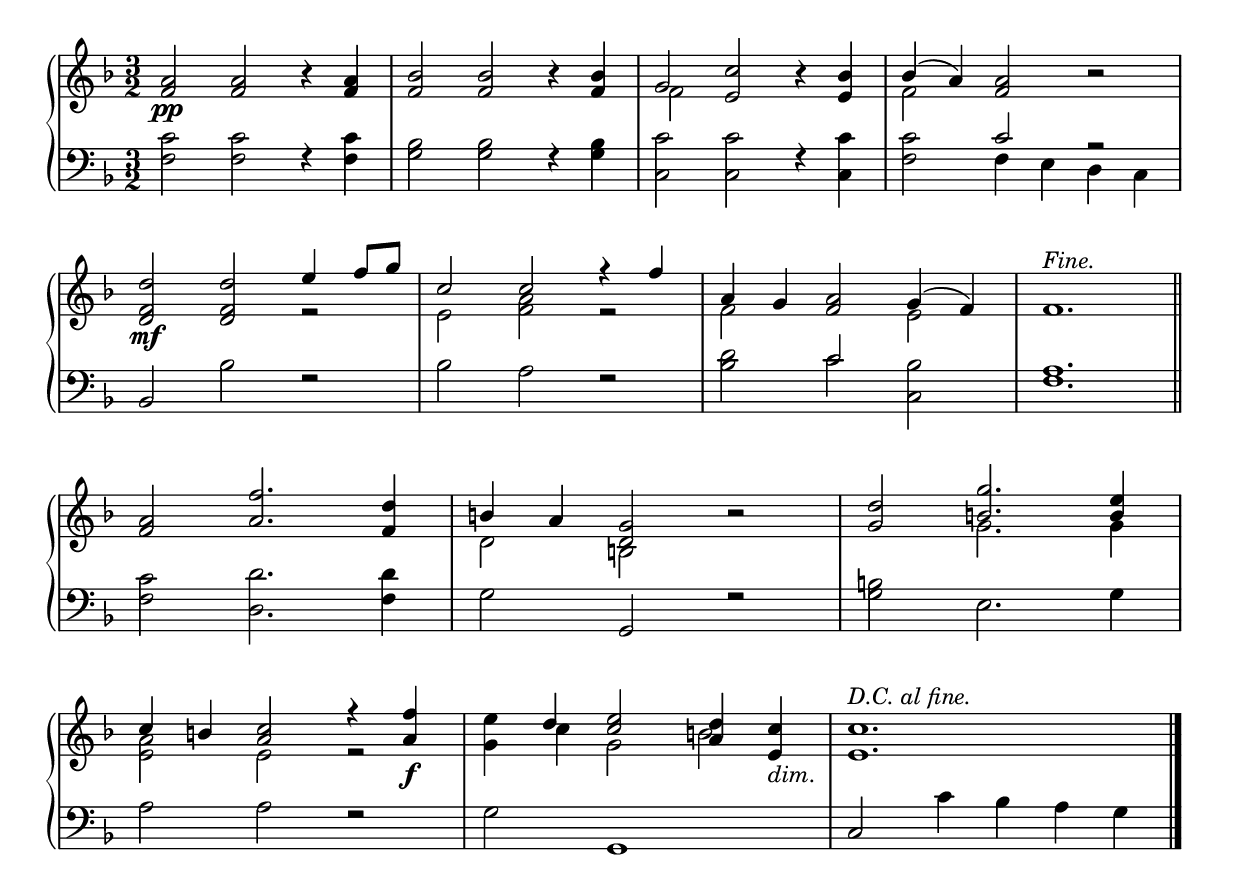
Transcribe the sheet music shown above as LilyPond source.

\version "2.6.3"
\include "english.ly"

global = {
  \key f \major
  \time 3/2
}

i = \context Staff \relative c' {
  \context Voice = "i"
  \voiceOne
  %191 voice 1 treble
  <f a>2\pp <f a>2 b4\rest <f a>4 | <f bf>2 <f bf>2 b4\rest <f bf>4 | g2 <e c'>2 b'4\rest <e, bf'>4 | bf'4( a4) <f a>2 b2\rest \break
  <d, f d'>2\mf <d f d'>2 e'4 f8 g8 | c,2 c2 r4 f4 | a,4 g4 <f a>2 g4( f4) | f1.^\markup { \italic {Fine.}} \bar "||" \break
  %192 voice 1 treble
  <f a>2 <a f'>2. <f d'>4 | b4 a4 <d, g>2 b'2\rest | <g d'>2 <b g'>2. <b e>4 \break
   c4 b4 <a c>2 r4 <a f'>4\f | s4 d4 <c e>2 <a d>4 <e c'>4_\markup { \italic {dim.}} | <e c'>1.^\markup { \italic {D.C. al fine.} } \bar "|."
}

ii = \context Staff \relative c' {
  \context Voice = "ii"
  \voiceTwo
  % 191 voice 2 treble
    s2 s2 s4 s4 | s2 s2 s4 s4 | f2 s2 s4 s4 | f2 s2 s2 |
    s2 s2 r2 | e2 <f a>2 r2 | f2 s2 e2 | s1. |
  %192 voice 2 treble
    s2 s2. s4 | d2 b2 s2 | s2 g'2. g4 |
    <e a>2 e2 r2 | <g e'>4 c4 g2 b2 | s1.
}

iii = \context Staff \relative c {
  \context Voice = "iii"
  \voiceOne
  \autoBeamOff
  %191 voice 1 bass
  s2 s2 s4 s4 | s2 s2 s4 s4 | s2 s2 s4 s4 | s2 c'2 r2 |
  bf,2 s2 s2 | s2 s2 s2 | s2 c'2 s2 | a1. |
  %192 voice 1 bass
  s2 s2. s4 | s2 g,2 s2 | s2 s2. s4 | s2 s2 s2 | s2 s2 s2 | c2 s4 s4 s4 s4
}

iv = \context Staff \relative c {
  \context Voice = "iv"
  \voiceTwo
  %191 voice 2 bass
  <f c'>2 <f c'>2 f4\rest <f c'>4 | <g bf>2 <g bf>2 f4\rest <g bf>4 | <c, c'>2 <c c'>2 f4\rest <c c'>4 | <f c'>2 f4 e4 d4 c4 |
  s2 bf'2 f2\rest | bf2 a2 f2\rest | <bf d>2 c2 <c, bf'>2 | f1. |
  %192 voice 2 bass
  <f c'>2 <d d'>2. <f d'>4 | g2 s2 f2\rest | <g b>2 e2. g4 |
  a2 a2 f2\rest | g2 g,1 | s2 c'4 bf4 a4 g4
}

\score {
  \context PianoStaff <<
    \context Staff = "treble" <<
      \global
      \clef treble
      \i
      \ii
    >>
    \context Staff = "bass" <<
      \global
      \clef bass
      \iii
      \iv
    >>
  >>
  \midi { \tempo 4 = 126 }
  \layout {  
    indent = 0.0\cm
    \context {
      \Score
       \remove Bar_number_engraver
    }
  }
}
